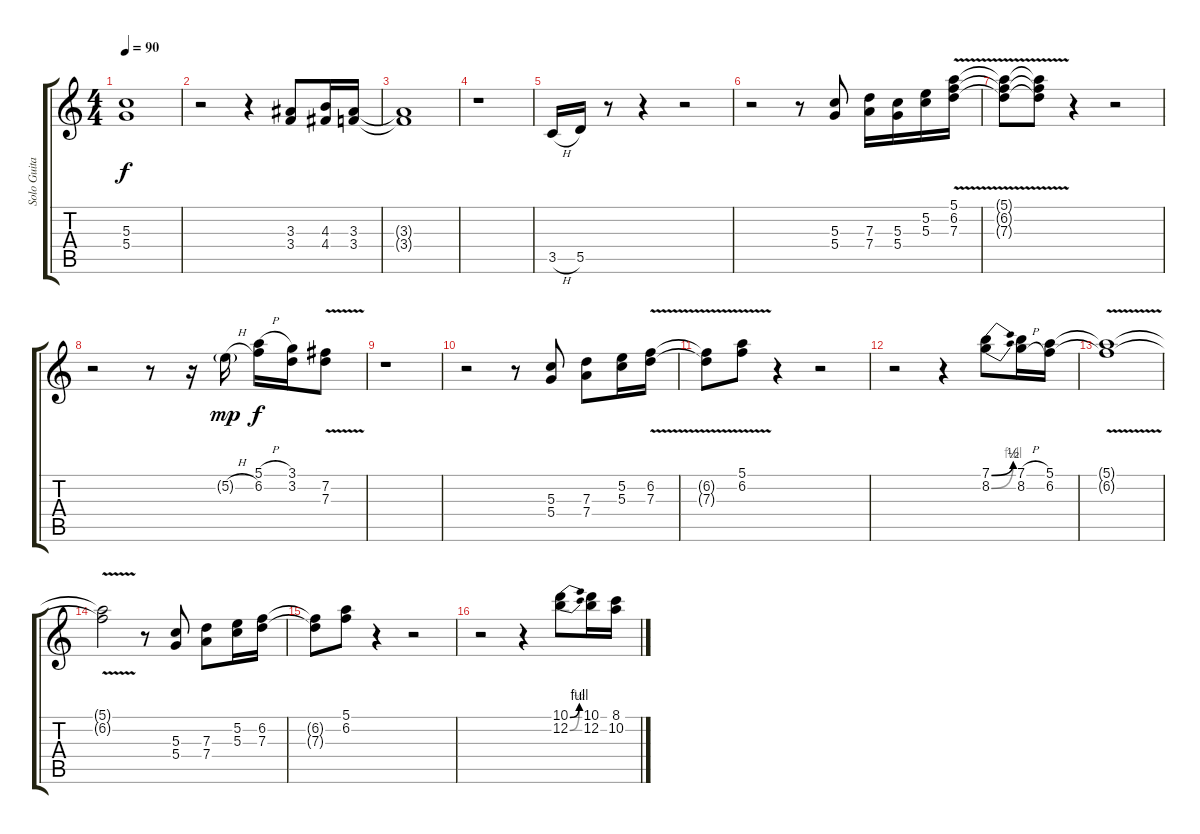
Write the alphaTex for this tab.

\track ("Solo Guitar 1" "Solo Guita") {instrument electricguitarjazz}
\staff {score tabs}
\tuning (E4 B3 G3 D3 A2 E2) {hide}
\ts (4 4)
\tempo 90
\clef g2
\ks c
(5.3{t} 5.4{t}).1{dy f} |
r.2 r.4 (3.3 3.4).8 (4.3 4.4).16 (3.3 3.4).16 |
(3.3{t} 3.4{t}).1 |
r.1 |
3.5{h}.16 5.5.16 r.8 r.4 r.2 |
r.2 r.8 (5.3 5.4).8 (7.3 7.4).16 (5.3 5.4).16 (5.2 5.3).16 (5.1{v} 6.2{v} 7.3{v}).16 |
(5.1{v t} 6.2{v t} 7.3{v t}).8 (5.1{v t} 6.2{v t} 7.3{v t}).8 r.4 r.2 |
r.2 r.8 r.16 5.2{h g}.16{dy mp} (5.1{h} 6.2).16{dy f} (3.1 3.2).16 (7.2{v} 7.3{v}).8 |
r.1 |
r.2 r.8 (5.3 5.4).8 (7.3 7.4).8 (5.2 5.3).16 (6.2{v} 7.3{v}).16 |
(6.2{v t} 7.3{v t}).8 (5.1{v} 6.2{v}).8 r.4 r.2 |
r.2 r.4 (7.1{be (bend 0 0 60 2)} 8.2{be (bend 0 0 60 4)}).8 (7.1{h} 8.2{h}).16 (5.1 6.2).16 |
(5.1{v t} 6.2{v t}).1 |
(5.1{v t} 6.2{v t}).2 r.8 (5.3 5.4).8 (7.3 7.4).8 (5.2 5.3).16 (6.2 7.3).16 |
(6.2{t} 7.3{t}).8 (5.1 6.2).8 r.4 r.2 |
r.2 r.4 (10.1{be (bend 0 0 60 4)} 12.2{be (bend 0 0 60 2)}).8 (10.1 12.2).16 (8.1 10.2).16
